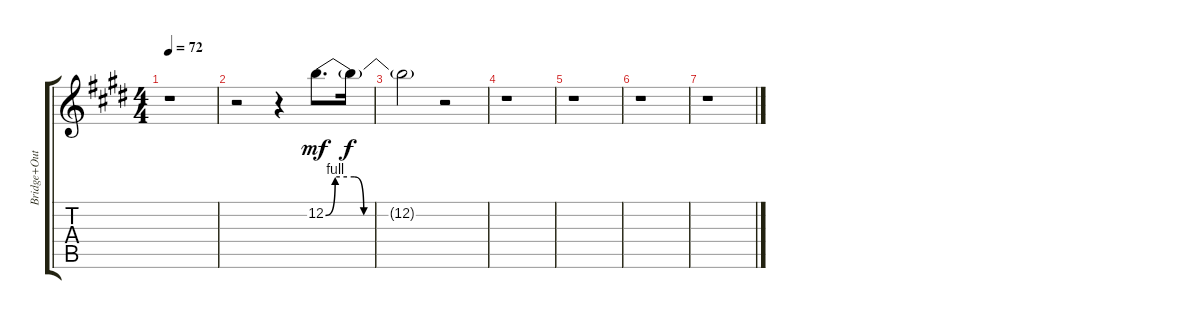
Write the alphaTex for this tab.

\track ("Bridge+Outro Fills" "Bridge+Out") {instrument electricguitarclean}
\staff {score tabs}
\tuning (E4 B3 G3 D3 A2 E2) {hide}
\ts (4 4)
\tempo 72
\clef g2
\ks e
r.1{dy mf} |
r.2{volume 1 instrument electricguitarclean} r.4 12.2{be (custom 0 0 5 4 15 4 20 0 60 0)}.8{d} 12.2{t}.16{dy f} |
12.2{t}.2 r.2 |
r.1 |
r.1 |
r.1 |
r.1
